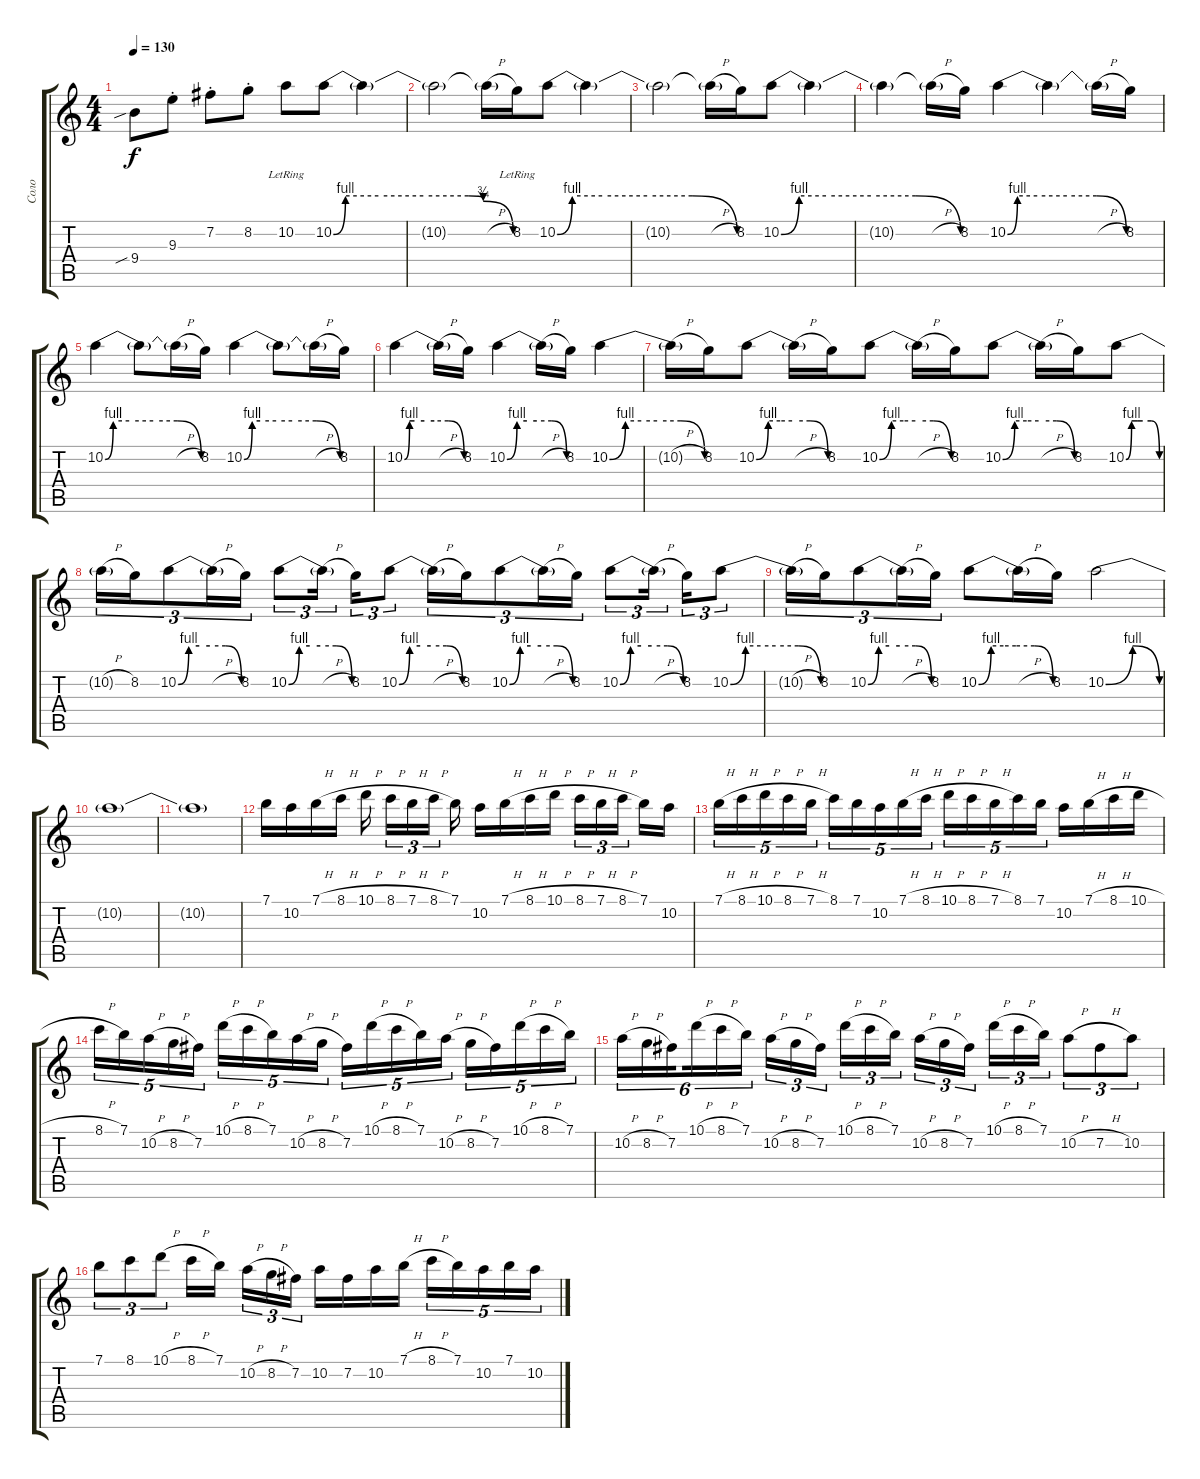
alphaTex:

\track ("Соло" "Соло") {instrument distortionguitar}
\staff {score tabs}
\tuning (E4 B3 G3 D3 A2 E2) {hide}
\ts (4 4)
\tempo 130
\clef g2
\ks c
9.4{sib}.8{dy f} 9.3{st}.8 7.2{st}.8 8.2{st}.8 10.2{lr}.8 10.2{be (custom 0 0 4 4 15 4 30 4 45 4 50 3 60 0)}.8 10.2{t}.4 |
10.2{t}.2 10.2{h t}.16 8.2{lr}.16 10.2{be (custom 0 0 5 4 15 4 30 4 45 4 60 0)}.8 10.2{t}.4 |
10.2{t}.2 10.2{h t}.16 8.2.16 10.2{be (custom 0 0 6 4 15 4 30 4 45 4 60 0)}.8 10.2{t}.4 |
10.2{t}.4 10.2{h t}.16 8.2.16 10.2{be (custom 0 0 5 4 15 4 30 4 45 4 60 0)}.4 10.2{t}.4 10.2{h t}.16 8.2.16 |
10.2{be (custom 0 0 5 4 15 4 30 4 45 4 60 0)}.4 10.2{t}.8 10.2{h t}.16 8.2.16 10.2{be (custom 0 0 5 4 10 4 20 4 30 4 45 4 60 0)}.4 10.2{t}.8 10.2{h t}.16 8.2.16 |
10.2{be (custom 0 0 5 4 10 4 20 4 30 4 44 4 60 0)}.4 10.2{h t}.16 8.2.16 10.2{be (custom 0 0 10 4 20 4 30 4 45 4 60 0)}.4 10.2{h t}.16 8.2.16 10.2{be (custom 0 0 10 4 20 4 30 4 45 4 60 0)}.4 |
10.2{h t}.16 8.2.16 10.2{be (custom 0 0 10 4 20 4 30 4 45 4 60 0)}.8 10.2{h t}.16 8.2.16 10.2{be (custom 0 0 10 4 20 4 30 4 45 4 60 0)}.8 10.2{h t}.16 8.2.16 10.2{be (custom 0 0 10 4 20 4 30 4 45 4 60 0)}.8 10.2{h t}.16 8.2.16 10.2{be (custom 0 0 10 4 20 4 30 4 45 4 60 0)}.8 |
10.2{h t}.16{tu (3 2)} 8.2.16{tu (3 2)} 10.2{be (custom 0 0 10 4 20 4 30 4 45 4 60 0)}.8{tu (3 2)} 10.2{h t}.16{tu (3 2)} 8.2.16{tu (3 2)} 10.2{be (custom 0 0 10 4 20 4 30 4 45 4 60 0)}.8{tu (3 2)} 10.2{h t}.16{tu (3 2) beam splitsecondary} 8.2.16{tu (3 2)} 10.2{be (custom 0 0 10 4 20 4 30 4 45 4 60 0)}.8{tu (3 2)} 10.2{h t}.16{tu (3 2)} 8.2.16{tu (3 2)} 10.2{be (custom 0 0 10 4 20 4 30 4 45 4 60 0)}.8{tu (3 2)} 10.2{h t}.16{tu (3 2)} 8.2.16{tu (3 2)} 10.2{be (custom 0 0 10 4 20 4 30 4 45 4 60 0)}.8{tu (3 2)} 10.2{h t}.16{tu (3 2) beam splitsecondary} 8.2.16{tu (3 2)} 10.2{be (custom 0 0 10 4 20 4 30 4 45 4 60 0)}.8{tu (3 2)} |
10.2{h t}.16{tu (3 2)} 8.2.16{tu (3 2)} 10.2{be (custom 0 0 10 4 20 4 30 4 45 4 60 0)}.8{tu (3 2)} 10.2{h t}.16{tu (3 2)} 8.2.16{tu (3 2)} 10.2{be (custom 0 0 10 4 20 4 30 4 45 4 60 0)}.8 10.2{h t}.16 8.2.16 10.2{be (bendrelease 0 0 5 4 30 4 60 0)}.2 |
10.2{t}.1 |
10.2{t}.1 |
7.1.16 10.2.16 7.1{h}.16 8.1{h}.16 10.1{h}.16{beam splitsecondary} 8.1{h}.16{tu (3 2)} 7.1{h}.16{tu (3 2)} 8.1{h}.16{tu (3 2) beam splitsecondary} 7.1.16 10.2.16 7.1{h}.16 8.1{h}.16 10.1{h}.16 8.1{h}.16{tu (3 2)} 7.1{h}.16{tu (3 2)} 8.1{h}.16{tu (3 2) beam splitsecondary} 7.1.16 10.2.16 |
7.1{h}.16{tu (5 4)} 8.1{h}.16{tu (5 4)} 10.1{h}.16{tu (5 4)} 8.1{h}.16{tu (5 4)} 7.1{h}.16{tu (5 4)} 8.1.16{tu (5 4)} 7.1.16{tu (5 4)} 10.2.16{tu (5 4)} 7.1{h}.16{tu (5 4)} 8.1{h}.16{tu (5 4)} 10.1{h}.16{tu (5 4)} 8.1{h}.16{tu (5 4)} 7.1{h}.16{tu (5 4)} 8.1.16{tu (5 4)} 7.1.16{tu (5 4)} 10.2.16 7.1{h}.16 8.1{h}.16 10.1{h}.16 |
8.1{h}.16{tu (5 4)} 7.1.16{tu (5 4)} 10.2{h}.16{tu (5 4)} 8.2{h}.16{tu (5 4)} 7.2.16{tu (5 4)} 10.1{h}.16{tu (5 4)} 8.1{h}.16{tu (5 4)} 7.1.16{tu (5 4)} 10.2{h}.16{tu (5 4)} 8.2{h}.16{tu (5 4)} 7.2.16{tu (5 4)} 10.1{h}.16{tu (5 4)} 8.1{h}.16{tu (5 4)} 7.1.16{tu (5 4)} 10.2{h}.16{tu (5 4)} 8.2{h}.16{tu (5 4)} 7.2.16{tu (5 4)} 10.1{h}.16{tu (5 4)} 8.1{h}.16{tu (5 4)} 7.1.16{tu (5 4)} |
10.2{h}.16{tu (6 4)} 8.2{h}.16{tu (6 4)} 7.2.16{tu (6 4) beam splitsecondary} 10.1{h}.16{tu (6 4)} 8.1{h}.16{tu (6 4)} 7.1.16{tu (6 4)} 10.2{h}.16{tu (3 2)} 8.2{h}.16{tu (3 2)} 7.2.16{tu (3 2) beam splitsecondary} 10.1{h}.16{tu (3 2)} 8.1{h}.16{tu (3 2)} 7.1.16{tu (3 2)} 10.2{h}.16{tu (3 2)} 8.2{h}.16{tu (3 2)} 7.2.16{tu (3 2) beam splitsecondary} 10.1{h}.16{tu (3 2)} 8.1{h}.16{tu (3 2)} 7.1.16{tu (3 2)} 10.2{h}.8{tu (3 2)} 7.2{h}.8{tu (3 2)} 10.2.8{tu (3 2)} |
7.1.8{tu (3 2)} 8.1.8{tu (3 2)} 10.1{h}.8{tu (3 2)} 8.1{h}.16 7.1.16{beam splitsecondary} 10.2{h}.16{tu (3 2)} 8.2{h}.16{tu (3 2)} 7.2.16{tu (3 2)} 10.2.16 7.2.16 10.2.16 7.1{h}.16 8.1{h}.16{tu (5 4)} 7.1.16{tu (5 4)} 10.2.16{tu (5 4)} 7.1.16{tu (5 4)} 10.2{h}.16{tu (5 4)}
